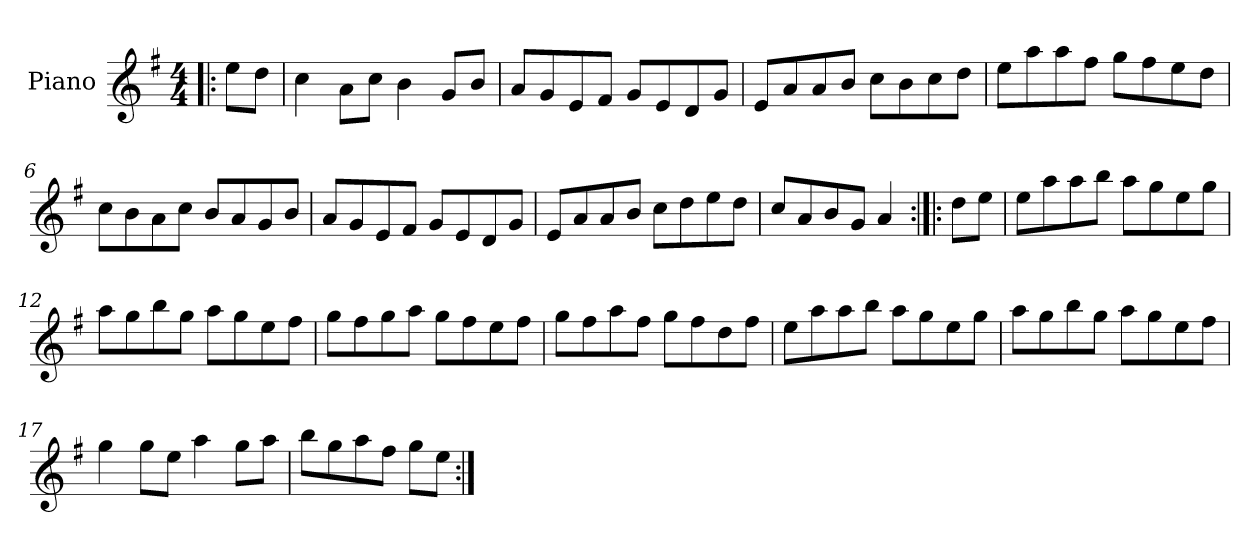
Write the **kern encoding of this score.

**kern
*part1
*staff1
*I"Piano
*I'Pno
*clefG2
*k[f#]
*A:dor
*M4/4
=1!|:
8ee\L
8dd\J
=2
4cc\
8a\L
8cc\J
4b\
8g/L
8b/J
=3
8a/L
8g/
8e/
8f#/J
8g/L
8e/
8d/
8g/J
=4
8e/L
8a/
8a/
8b/J
8cc\L
8b\
8cc\
8dd\J
=5
8ee\L
8aa\
8aa\
8ff#\J
8gg\L
8ff#\
8ee\
8dd\J
=6
8cc\L
8b\
8a\
8cc\J
8b/L
8a/
8g/
8b/J
=7
8a/L
8g/
8e/
8f#/J
8g/L
8e/
8d/
8g/J
=8
8e/L
8a/
8a/
8b/J
8cc\L
8dd\
8ee\
8dd\J
=9
8cc/L
8a/
8b/
8g/J
4a/
=10:|!|:
8dd\L
8ee\J
=11
8ee\L
8aa\
8aa\
8bb\J
8aa\L
8gg\
8ee\
8gg\J
=12
8aa\L
8gg\
8bb\
8gg\J
8aa\L
8gg\
8ee\
8ff#\J
=13
8gg\L
8ff#\
8gg\
8aa\J
8gg\L
8ff#\
8ee\
8ff#\J
=14
8gg\L
8ff#\
8aa\
8ff#\J
8gg\L
8ff#\
8dd\
8ff#\J
=15
8ee\L
8aa\
8aa\
8bb\J
8aa\L
8gg\
8ee\
8gg\J
=16
8aa\L
8gg\
8bb\
8gg\J
8aa\L
8gg\
8ee\
8ff#\J
=17
4gg\
8gg\L
8ee\J
4aa\
8gg\L
8aa\J
=18
8bb\L
8gg\
8aa\
8ff#\J
8gg\L
8ee\J
=:|!
*-
